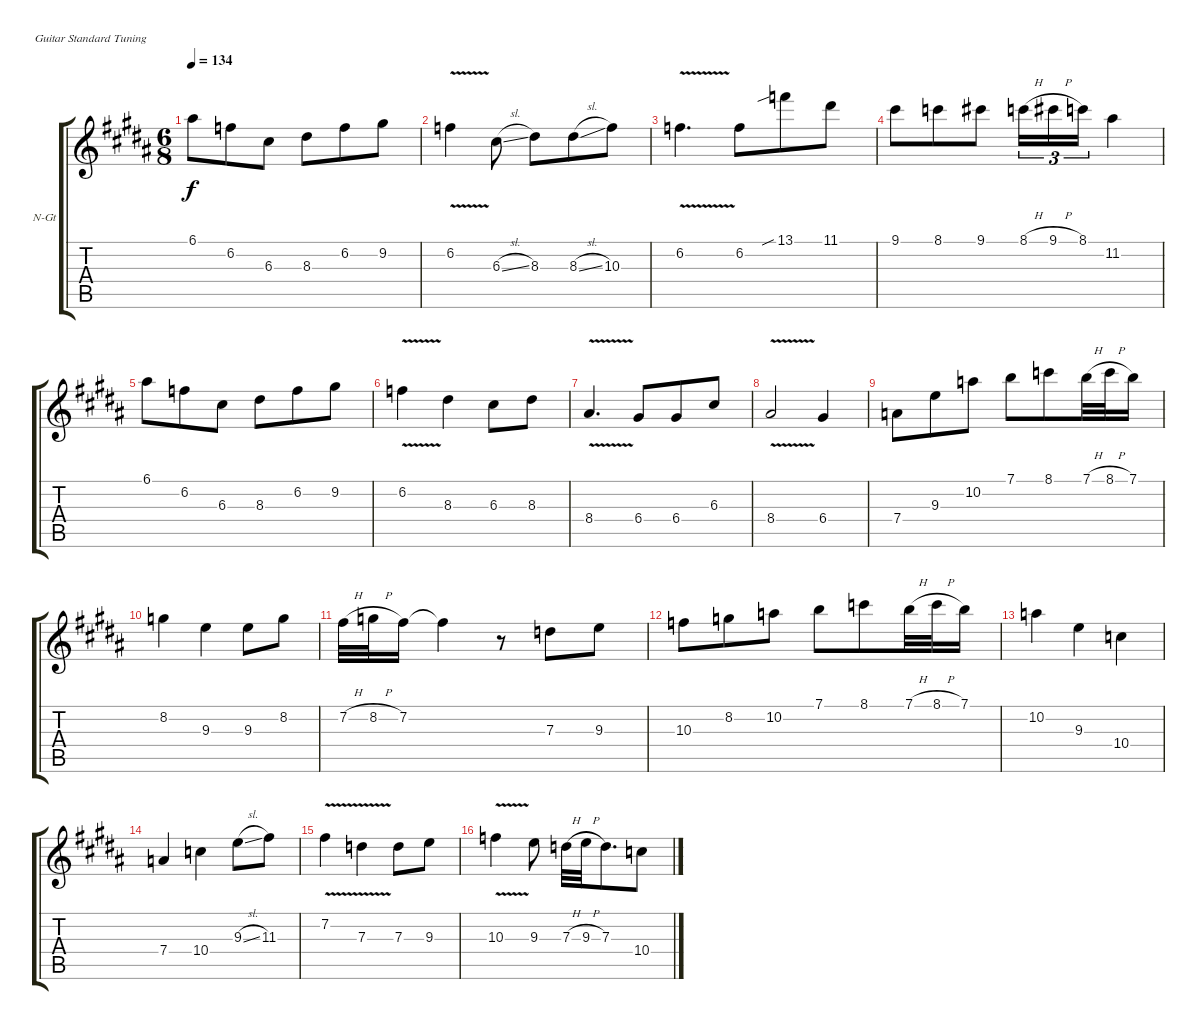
\defaultSystemsLayout 4
\bracketExtendMode groupsimilarinstruments
\firstSystemTrackNameOrientation horizontal
\otherSystemsTrackNameOrientation horizontal
\track ("Cédric" "N-Gt") {instrument acousticguitarnylon}
\staff {score tabs}
\tuning (E4 B3 G3 D3 A2 E2)
\ts (6 8)
\tempo 134
\clef g2
\ks b
6.1.8{dy f} 6.2.8 6.3.8{beam split} 8.3.8{beam merge} 6.2.8 9.2.8 |
6.2{v}.4 6.3{sl}.8 8.3.8 8.3{sl}.8 10.3.8 |
6.2{v}.4{d} 6.2.8 13.1{sib}.8 11.1.8 |
9.1.8 8.1.8 9.1.8 8.1{h}.16{tu (3 2)} 9.1{h}.16{tu (3 2)} 8.1.16{tu (3 2)} 11.2.4 |
6.1.8 6.2.8 6.3.8{beam split} 8.3.8{beam merge} 6.2.8 9.2.8 |
6.2{v}.4 8.3.4 6.3.8 8.3.8 |
8.4{v}.4{d} 6.4.8 6.4.8 6.3.8 |
8.4{v}.2 6.4.4 |
7.4.8 9.3.8 10.2.8{beam split} 7.1.8{beam merge} 8.1.8 7.1{h}.32 8.1{h}.32 7.1.16 |
8.2.4 9.3.4 9.3.8 8.2.8 |
7.2{h}.32 8.2{h}.32 7.2.16 7.2{t}.4 r.8 7.3.8 9.3.8 |
10.3.8 8.2.8 10.2.8{beam split} 7.1.8{beam merge} 8.1.8 7.1{h}.32 8.1{h}.32 7.1.16 |
10.2.4 9.3.4 10.4.4 |
7.4.4 10.4.4 9.3{sl}.8 11.3.8 |
7.2{v}.4 7.3{v}.4 7.3.8 9.3.8 |
10.3{v}.4 9.3.8 7.3{h}.32 9.3{h}.32 7.3.8{d} 10.4.8
